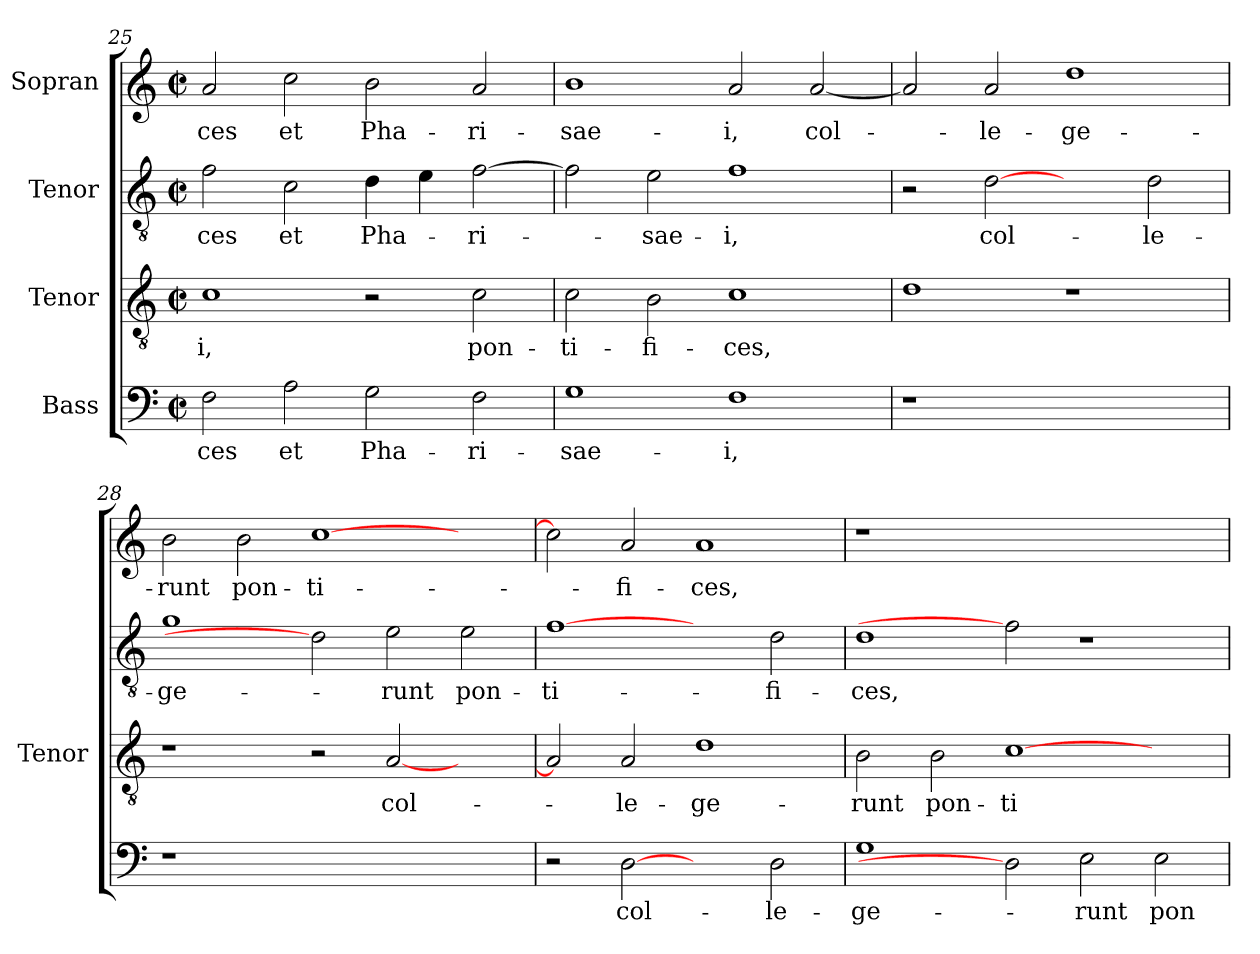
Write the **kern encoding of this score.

**kern	**text	**kern	**text	**kern	**text	**kern	**text
*part4	*part4	*part3	*part3	*part2	*part2	*part1	*part1
*staff4	*staff4	*staff3	*staff3	*staff2	*staff2	*staff1	*staff1
*I"Bass	*	*I"Tenor	*	*I"Tenor	*	*I"Sopran	*
*	*	*I'Tenor	*	*	*	*	*
*clefF4	*	*clefGv2	*	*clefGv2	*	*clefG2	*
*	*	*ITrd7c12	*	*ITrd7c12	*	*	*
*k[]	*	*k[]	*	*k[]	*	*k[]	*
*M2/2	*	*M2/2	*	*M2/2	*	*M2/2	*
*met(c|)	*	*met(c|)	*	*met(c|)	*	*met(c|)	*
=25	=25	=25	=25	=25	=25	=25	=25
!	!LO:LY:b:color=#000000	!	!	!	!	!	!
!	!	!	!LO:LY:b:color=#000000	!	!	!	!
!	!	!	!	!	!LO:LY:b:color=#000000	!	!
!	!	!	!	!	!	!	!LO:LY:b:color=#000000
2Fi\	-ces	1Ci	-i,	2Fi\	-ces	2ai/	-ces
!	!LO:LY:b:color=#000000	!	!	!	!	!	!
!	!	!	!	!	!LO:LY:b:color=#000000	!	!
!	!	!	!	!	!	!	!LO:LY:b:color=#000000
2Ai\	et	.	.	2Ci\	et	2cci\	et
!	!LO:LY:b:color=#000000	!	!	!	!	!	!
!	!	!	!	!	!LO:LY:b:color=#000000	!	!
!	!	!	!	!	!	!	!LO:LY:b:color=#000000
2Gi\	Pha-	2r	.	4Di\	Pha-	2bi\	Pha-
.	.	.	.	4Ei\	.	.	.
!	!LO:LY:b:color=#000000	!	!	!	!	!	!
!	!	!	!LO:LY:b:color=#000000	!	!	!	!
!	!	!	!	!	!LO:LY:b:color=#000000	!	!
!	!	!	!	!	!	!	!LO:LY:b:color=#000000
2Fi\	-ri-	2Ci\	pon-	[>2Fi\	-ri-	2ai/	-ri-
=26	=26	=26	=26	=26	=26	=26	=26
!	!LO:LY:b:color=#000000	!	!	!	!	!	!
!	!	!	!LO:LY:b:color=#000000	!	!	!	!
!	!	!	!	!	!	!	!LO:LY:b:color=#000000
1Gi	-sae-	2Ci\	-ti-	2Fi\]	.	1bi	-sae-
!	!	!	!LO:LY:b:color=#000000	!	!	!	!
!	!	!	!	!	!LO:LY:b:color=#000000	!	!
.	.	2BBi\	-fi-	2Ei\	-sae-	.	.
!	!LO:LY:b:color=#000000	!	!	!	!	!	!
!	!	!	!LO:LY:b:color=#000000	!	!	!	!
!	!	!	!	!	!LO:LY:b:color=#000000	!	!
!	!	!	!	!	!	!	!LO:LY:b:color=#000000
1Fi	-i,	1Ci	-ces,	1Fi	-i,	2ai/	-i,
!	!	!	!	!	!	!	!LO:LY:b:color=#000000
.	.	.	.	.	.	[<2ai/	col-
!!LO:LB:g=z
=27	=27	=27	=27	=27	=27	=27	=27
!LO:N:vis=1	!	!	!	!	!	!	!
1r	.	1Di	.	2r	.	2ai/]	.
!	!	!	!	!	!LO:LY:b:color=#000000	!	!
!	!	!	!	!	!	!	!LO:LY:b:color=#000000
.	.	.	.	[2Di	col-	2ai/	-le-
!	!	!	!	!	!	!	!LO:LY:b:color=#000000
1ryy	.	1r	.	2ryy	.	1ddi	-ge-
!	!	!	!	!	!LO:LY:b:color=#000000	!	!
.	.	.	.	2Di\	-le-	.	.
=28	=28	=28	=28	=28	=28	=28	=28
!LO:N:vis=1	!	!	!	!	!	!	!
!	!	!	!	!	!LO:LY:b:color=#000000	!	!
!	!	!	!	!	!	!	!LO:LY:b:color=#000000
1r	.	1r	.	1Gi	-ge-	2bi\	-runt
!	!	!	!	!	!	!	!LO:LY:b:color=#000000
.	.	.	.	.	.	2bi\	pon-
!	!	!	!	!	!	!	!LO:LY:b:color=#000000
1.ryy	.	2r	.	2Di]	.	[>1cci	-ti-
!	!	!	!LO:LY:b:color=#000000	!	!	!	!
!	!	!	!	!	!LO:LY:b:color=#000000	!	!
.	.	[<2AAi/	col-	2Ei\	-runt	.	.
!	!	!	!	!	!LO:LY:b:color=#000000	!	!
.	.	2ryy	.	2Ei\	pon-	2ryy	.
=29	=29	=29	=29	=29	=29	=29	=29
!	!	!	!	!	!LO:LY:b:color=#000000	!	!
2r	.	2AAi/]	.	[1Fi	-ti-	2cci\]	.
!	!LO:LY:b:color=#000000	!	!	!	!	!	!
!	!	!	!LO:LY:b:color=#000000	!	!	!	!
!	!	!	!	!	!	!	!LO:LY:b:color=#000000
[2Di	col-	2AAi/	-le-	.	.	2ai/	-fi-
!	!	!	!LO:LY:b:color=#000000	!	!	!	!
!	!	!	!	!	!	!	!LO:LY:b:color=#000000
2ryy	.	1Di	-ge-	2ryy	.	1ai	-ces,
!	!LO:LY:b:color=#000000	!	!	!	!	!	!
!	!	!	!	!	!LO:LY:b:color=#000000	!	!
2Di\	-le-	.	.	2Di\	-fi-	.	.
=30	=30	=30	=30	=30	=30	=30	=30
!	!LO:LY:b:color=#000000	!	!	!	!	!	!
!	!	!	!LO:LY:b:color=#000000	!	!	!	!
!	!	!	!	!	!LO:LY:b:color=#000000	!LO:N:vis=1	!
1Gi	-ge-	2BBi\	-runt	1Di	-ces,	1r	.
!	!	!	!LO:LY:b:color=#000000	!	!	!	!
.	.	2BBi\	pon-	.	.	.	.
!	!	!	!LO:LY:b:color=#000000	!	!	!	!
2Di]	.	[>1Ci	-ti-	2Fi]	.	1.ryy	.
!	!LO:LY:b:color=#000000	!	!	!	!	!	!
2Ei\	-runt	.	.	1r	.	.	.
!	!LO:LY:b:color=#000000	!	!	!	!	!	!
2Ei\	pon-	2ryy	.	.	.	.	.
=	=	=	=	=	=	=	=
*-	*-	*-	*-	*-	*-	*-	*-
